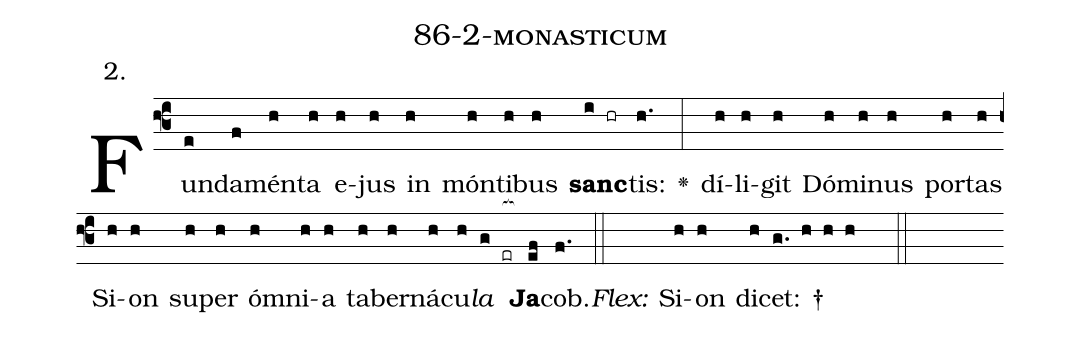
name: 86-2-monasticum;
annotation: 2.;
%%
(f3)Fun(e)da(f)mén(h)ta(h) e(h)jus(h) in(h) món(h)ti(h)bus(h) <b>sanc</b>(i hr)tis:(h.) <v>\greheightstar</v>(:) dí(h)li(h)git(h) Dó(h)mi(h)nus(h) por(h)tas(h) Si(h)on(h) su(h)per(h) óm(h)ni(h)a(h) ta(h)ber(h)ná(h)cu(h)<i>la</i>(g er[ocb:1{]) <b>Ja</b>(ef[ocb:0}])cob.(f.) (::)
<i>Flex:</i>()  Si(h)on(h) di(h)cet: †(g. h h h  ::)

%E(h) u(h) o(h) u(g) a(ef) e.(f.) (::)
